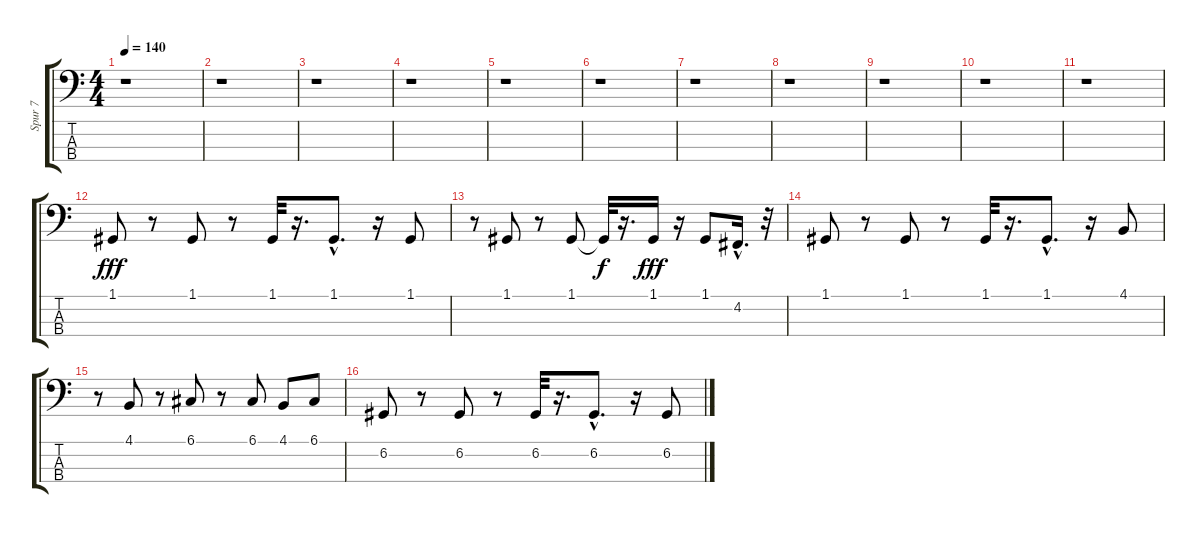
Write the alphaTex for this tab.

\track ("Spur 7" "Spur 7") {instrument lead1square}
\staff {score tabs}
\tuning (G2 D2 A1 E1) {hide}
\ts (4 4)
\tempo 140
\clef f4
\ks c
r.1{dy fff} |
r.1 |
r.1 |
r.1 |
r.1 |
r.1 |
r.1 |
r.1 |
r.1 |
r.1 |
r.1 |
1.1.8 r.8 1.1.8 r.8 1.1.32 r.16{d} 1.1{hac}.8{d} r.16 1.1.8 |
r.8 1.1.8 r.8 1.1.8 1.1{t}.32{dy f} r.16{d} 1.1.16{dy fff} r.16 1.1.8 4.2{hac}.16{d} r.32 |
1.1.8 r.8 1.1.8 r.8 1.1.32 r.16{d} 1.1{hac}.8{d} r.16 4.1.8 |
r.8 4.1.8 r.8 6.1.8 r.8 6.1.8 4.1.8 6.1.8 |
6.2.8 r.8 6.2.8 r.8 6.2.32 r.16{d} 6.2{hac}.8{d} r.16 6.2.8
